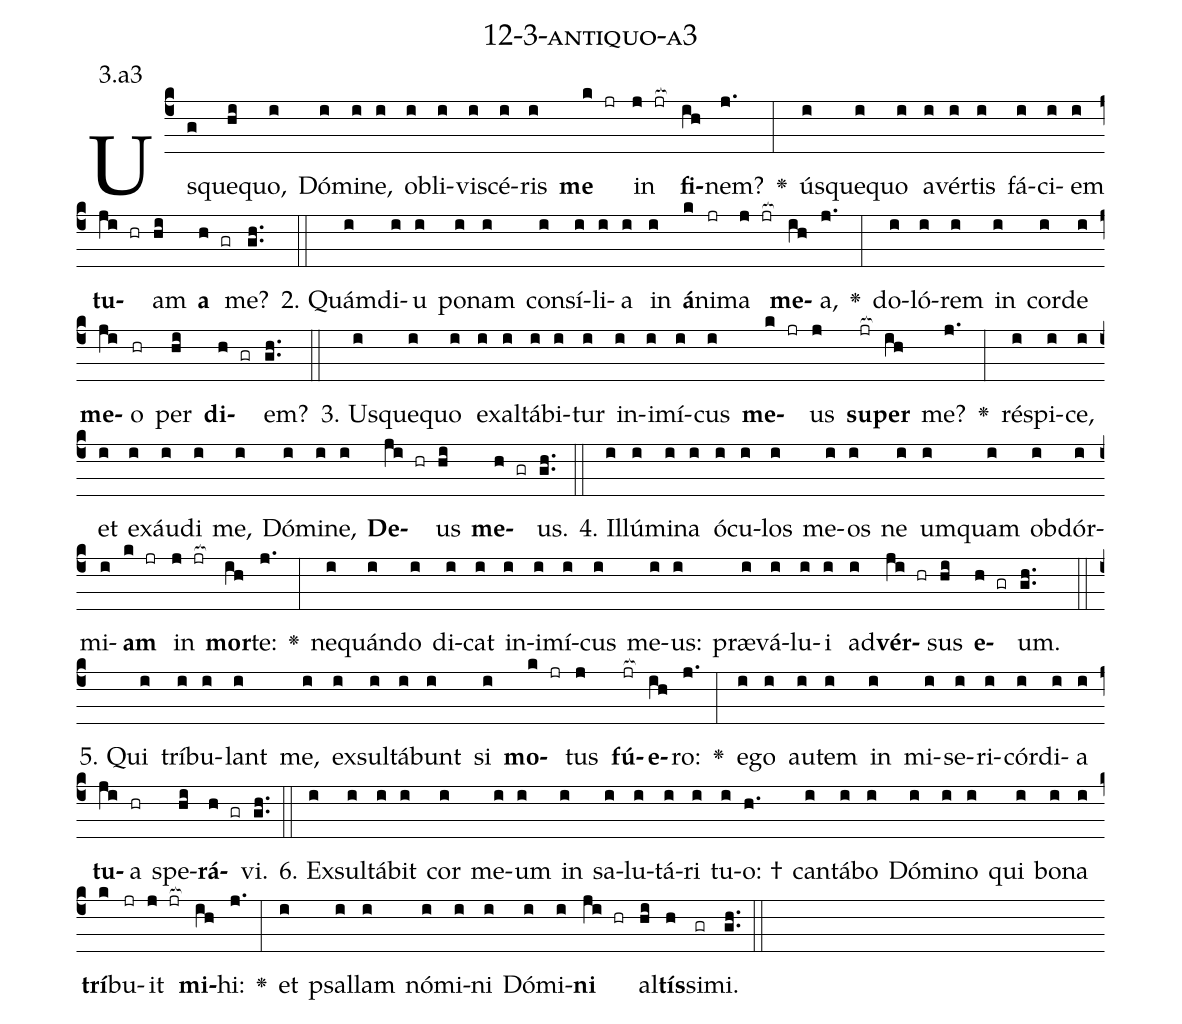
name: 12-3-antiquo-a3;
annotation: 3.a3;
%%
(c4)Us(g)que(hi)quo,(i) Dó(i)mi(i)ne,(i) ob(i)li(i)vi(i)scé(i)ris(i) <b>me</b>(k jr) in(j jr[ocb:1{]) <b>fi</b>(ih[ocb:0}])nem?(j.) <v>\greheightstar</v>(:) ús(i)que(i)quo(i) a(i)vér(i)tis(i) fá(i)ci(i)em(i) <b>tu</b>(ji hr)am(hi) <b>a</b>(h gr) me?(gh..) (::)
2. Quám(i)di(i)u(i) po(i)nam(i) con(i)sí(i)li(i)a(i) in(i) <b>á</b>(k)ni(jr)ma(j jr[ocb:1{]) <b>me</b>(ih[ocb:0}])a,(j.) <v>\greheightstar</v>(:) do(i)ló(i)rem(i) in(i) cor(i)de(i) <b>me</b>(ji)o(hr) per(hi) <b>di</b>(h gr)em?(gh..) (::)
3. Us(i)que(i)quo(i) ex(i)al(i)tá(i)bi(i)tur(i) in(i)i(i)mí(i)cus(i) <b>me</b>(k jr)us(j) <b>su</b>(jr[ocb:1{])<b>per</b>(ih[ocb:0}]) me?(j.) <v>\greheightstar</v>(:) ré(i)spi(i)ce,(i) et(i) ex(i)áu(i)di(i) me,(i) Dó(i)mi(i)ne,(i) <b>De</b>(ji hr)us(hi) <b>me</b>(h gr)us.(gh..) (::)
4. Il(i)lú(i)mi(i)na(i) ó(i)cu(i)los(i) me(i)os(i) ne(i) um(i)quam(i) ob(i)dór(i)mi(i)<b>am</b>(k jr) in(j jr[ocb:1{]) <b>mor</b>(ih[ocb:0}])te:(j.) <v>\greheightstar</v>(:) ne(i)quán(i)do(i) di(i)cat(i) in(i)i(i)mí(i)cus(i) me(i)us:(i) præ(i)vá(i)lu(i)i(i) ad(i)<b>vér</b>(ji hr)sus(hi) <b>e</b>(h gr)um.(gh..) (::)
5. Qui(i) trí(i)bu(i)lant(i) me,(i) ex(i)sul(i)tá(i)bunt(i) si(i) <b>mo</b>(k jr)tus(j) <b>fú</b>(jr[ocb:1{])<b>e</b>(ih[ocb:0}])ro:(j.) <v>\greheightstar</v>(:) e(i)go(i) au(i)tem(i) in(i) mi(i)se(i)ri(i)cór(i)di(i)a(i) <b>tu</b>(ji)a(hr) spe(hi)<b>rá</b>(h gr)vi.(gh..) (::)
6. Ex(i)sul(i)tá(i)bit(i) cor(i) me(i)um(i) in(i) sa(i)lu(i)tá(i)ri(i) tu(i)o: †(h.) can(i)tá(i)bo(i) Dó(i)mi(i)no(i) qui(i) bo(i)na(i) <b>trí</b>(k)bu(jr)it(j jr[ocb:1{]) <b>mi</b>(ih[ocb:0}])hi:(j.) <v>\greheightstar</v>(:) et(i) psal(i)lam(i) nó(i)mi(i)ni(i) Dó(i)mi(i)<b>ni</b>(ji hr) al(hi)<b>tís</b>(h)si(gr)mi.(gh..) (::)
